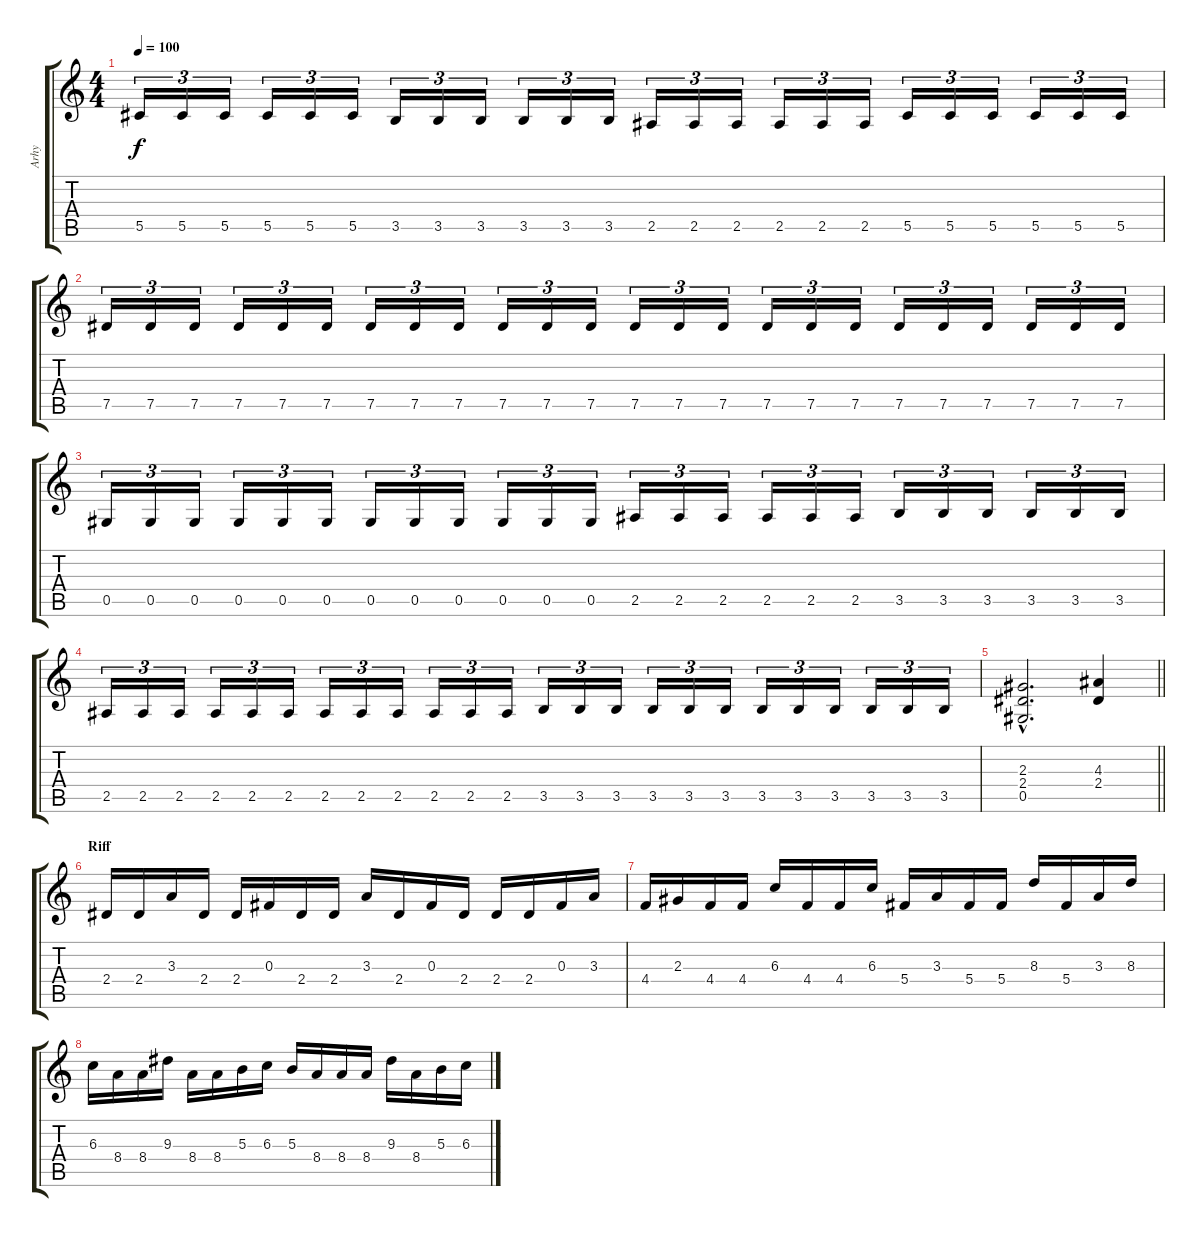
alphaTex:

\track ("Arhy" "Arhy") {instrument distortionguitar}
\staff {score tabs}
\tuning (Eb4 Bb3 Gb3 Db3 Ab2 Eb2) {hide}
\ts (4 4)
\tempo 100
\clef g2
\ks c
5.5.16{tu (3 2) dy f} 5.5.16{tu (3 2)} 5.5.16{tu (3 2)} 5.5.16{tu (3 2)} 5.5.16{tu (3 2)} 5.5.16{tu (3 2)} 3.5.16{tu (3 2)} 3.5.16{tu (3 2)} 3.5.16{tu (3 2)} 3.5.16{tu (3 2)} 3.5.16{tu (3 2)} 3.5.16{tu (3 2)} 2.5.16{tu (3 2)} 2.5.16{tu (3 2)} 2.5.16{tu (3 2)} 2.5.16{tu (3 2)} 2.5.16{tu (3 2)} 2.5.16{tu (3 2)} 5.5.16{tu (3 2)} 5.5.16{tu (3 2)} 5.5.16{tu (3 2)} 5.5.16{tu (3 2)} 5.5.16{tu (3 2)} 5.5.16{tu (3 2)} |
7.5.16{tu (3 2)} 7.5.16{tu (3 2)} 7.5.16{tu (3 2)} 7.5.16{tu (3 2)} 7.5.16{tu (3 2)} 7.5.16{tu (3 2)} 7.5.16{tu (3 2)} 7.5.16{tu (3 2)} 7.5.16{tu (3 2)} 7.5.16{tu (3 2)} 7.5.16{tu (3 2)} 7.5.16{tu (3 2)} 7.5.16{tu (3 2)} 7.5.16{tu (3 2)} 7.5.16{tu (3 2)} 7.5.16{tu (3 2)} 7.5.16{tu (3 2)} 7.5.16{tu (3 2)} 7.5.16{tu (3 2)} 7.5.16{tu (3 2)} 7.5.16{tu (3 2)} 7.5.16{tu (3 2)} 7.5.16{tu (3 2)} 7.5.16{tu (3 2)} |
0.5.16{tu (3 2)} 0.5.16{tu (3 2)} 0.5.16{tu (3 2)} 0.5.16{tu (3 2)} 0.5.16{tu (3 2)} 0.5.16{tu (3 2)} 0.5.16{tu (3 2)} 0.5.16{tu (3 2)} 0.5.16{tu (3 2)} 0.5.16{tu (3 2)} 0.5.16{tu (3 2)} 0.5.16{tu (3 2)} 2.5.16{tu (3 2)} 2.5.16{tu (3 2)} 2.5.16{tu (3 2)} 2.5.16{tu (3 2)} 2.5.16{tu (3 2)} 2.5.16{tu (3 2)} 3.5.16{tu (3 2)} 3.5.16{tu (3 2)} 3.5.16{tu (3 2)} 3.5.16{tu (3 2)} 3.5.16{tu (3 2)} 3.5.16{tu (3 2)} |
2.5.16{tu (3 2)} 2.5.16{tu (3 2)} 2.5.16{tu (3 2)} 2.5.16{tu (3 2)} 2.5.16{tu (3 2)} 2.5.16{tu (3 2)} 2.5.16{tu (3 2)} 2.5.16{tu (3 2)} 2.5.16{tu (3 2)} 2.5.16{tu (3 2)} 2.5.16{tu (3 2)} 2.5.16{tu (3 2)} 3.5.16{tu (3 2)} 3.5.16{tu (3 2)} 3.5.16{tu (3 2)} 3.5.16{tu (3 2)} 3.5.16{tu (3 2)} 3.5.16{tu (3 2)} 3.5.16{tu (3 2)} 3.5.16{tu (3 2)} 3.5.16{tu (3 2)} 3.5.16{tu (3 2)} 3.5.16{tu (3 2)} 3.5.16{tu (3 2)} |
\barLineRight lightlight
(2.3{hac} 2.4{hac} 0.5{hac}).2{d} (4.3 2.4).4 |
\section ("" "Riff")
2.4.16 2.4.16 3.3.16 2.4.16 2.4.16 0.3.16 2.4.16 2.4.16 3.3.16 2.4.16 0.3.16 2.4.16 2.4.16 2.4.16 0.3.16 3.3.16 |
4.4.16 2.3.16 4.4.16 4.4.16 6.3.16 4.4.16 4.4.16 6.3.16 5.4.16 3.3.16 5.4.16 5.4.16 8.3.16 5.4.16 3.3.16 8.3.16 |
6.3.16 8.4.16 8.4.16 9.3.16 8.4.16 8.4.16 5.3.16 6.3.16 5.3.16 8.4.16 8.4.16 8.4.16 9.3.16 8.4.16 5.3.16 6.3.16
